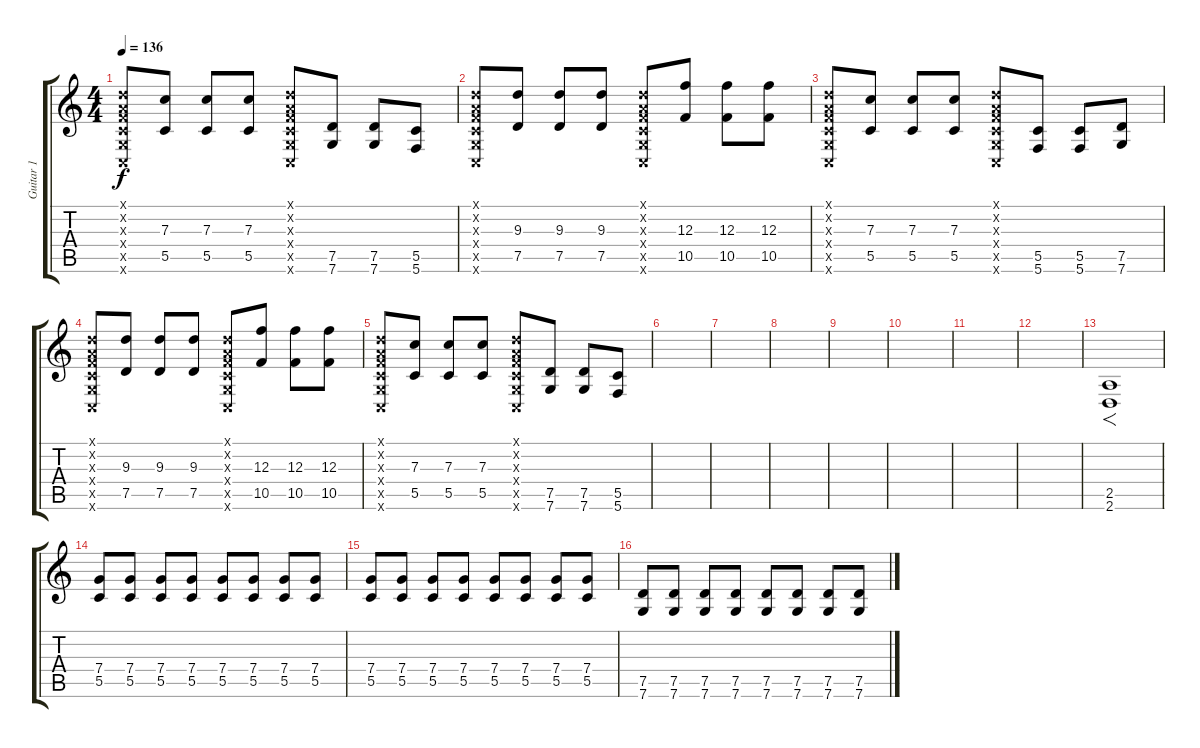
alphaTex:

\track ("Guitar 1" "Guitar 1") {instrument overdrivenguitar}
\staff {score tabs}
\tuning (D4 A3 F3 C3 G2 C2) {hide}
\ts (4 4)
\tempo 136
\clef g2
\ks c
(0.1{x} 0.2{x} 0.3{x} 0.4{x} 0.5{x} 0.6{x}).8{dy f} (7.3 5.5).8 (7.3 5.5).8 (7.3 5.5).8 (0.1{x} 0.2{x} 0.3{x} 0.4{x} 0.5{x} 0.6{x}).8 (7.5 7.6).8 (7.5 7.6).8 (5.5 5.6).8 |
(0.1{x} 0.2{x} 0.3{x} 0.4{x} 0.5{x} 0.6{x}).8 (9.3 7.5).8 (9.3 7.5).8 (9.3 7.5).8 (0.1{x} 0.2{x} 0.3{x} 0.4{x} 0.5{x} 0.6{x}).8 (12.3 10.5).8 (12.3 10.5).8 (12.3 10.5).8 |
(0.1{x} 0.2{x} 0.3{x} 0.4{x} 0.5{x} 0.6{x}).8 (7.3 5.5).8 (7.3 5.5).8 (7.3 5.5).8 (0.1{x} 0.2{x} 0.3{x} 0.4{x} 0.5{x} 0.6{x}).8 (5.5 5.6).8 (5.5 5.6).8 (7.5 7.6).8 |
(0.1{x} 0.2{x} 0.3{x} 0.4{x} 0.5{x} 0.6{x}).8 (9.3 7.5).8 (9.3 7.5).8 (9.3 7.5).8 (0.1{x} 0.2{x} 0.3{x} 0.4{x} 0.5{x} 0.6{x}).8 (12.3 10.5).8 (12.3 10.5).8 (12.3 10.5).8 |
(0.1{x} 0.2{x} 0.3{x} 0.4{x} 0.5{x} 0.6{x}).8 (7.3 5.5).8 (7.3 5.5).8 (7.3 5.5).8 (0.1{x} 0.2{x} 0.3{x} 0.4{x} 0.5{x} 0.6{x}).8 (7.5 7.6).8 (7.5 7.6).8 (5.5 5.6).8 |
|
|
|
|
|
|
|
(2.5 2.6).1{f} |
(7.4 5.5).8 (7.4 5.5).8 (7.4 5.5).8 (7.4 5.5).8 (7.4 5.5).8 (7.4 5.5).8 (7.4 5.5).8 (7.4 5.5).8 |
(7.4 5.5).8 (7.4 5.5).8 (7.4 5.5).8 (7.4 5.5).8 (7.4 5.5).8 (7.4 5.5).8 (7.4 5.5).8 (7.4 5.5).8 |
(7.5 7.6).8 (7.5 7.6).8 (7.5 7.6).8 (7.5 7.6).8 (7.5 7.6).8 (7.5 7.6).8 (7.5 7.6).8 (7.5 7.6).8
